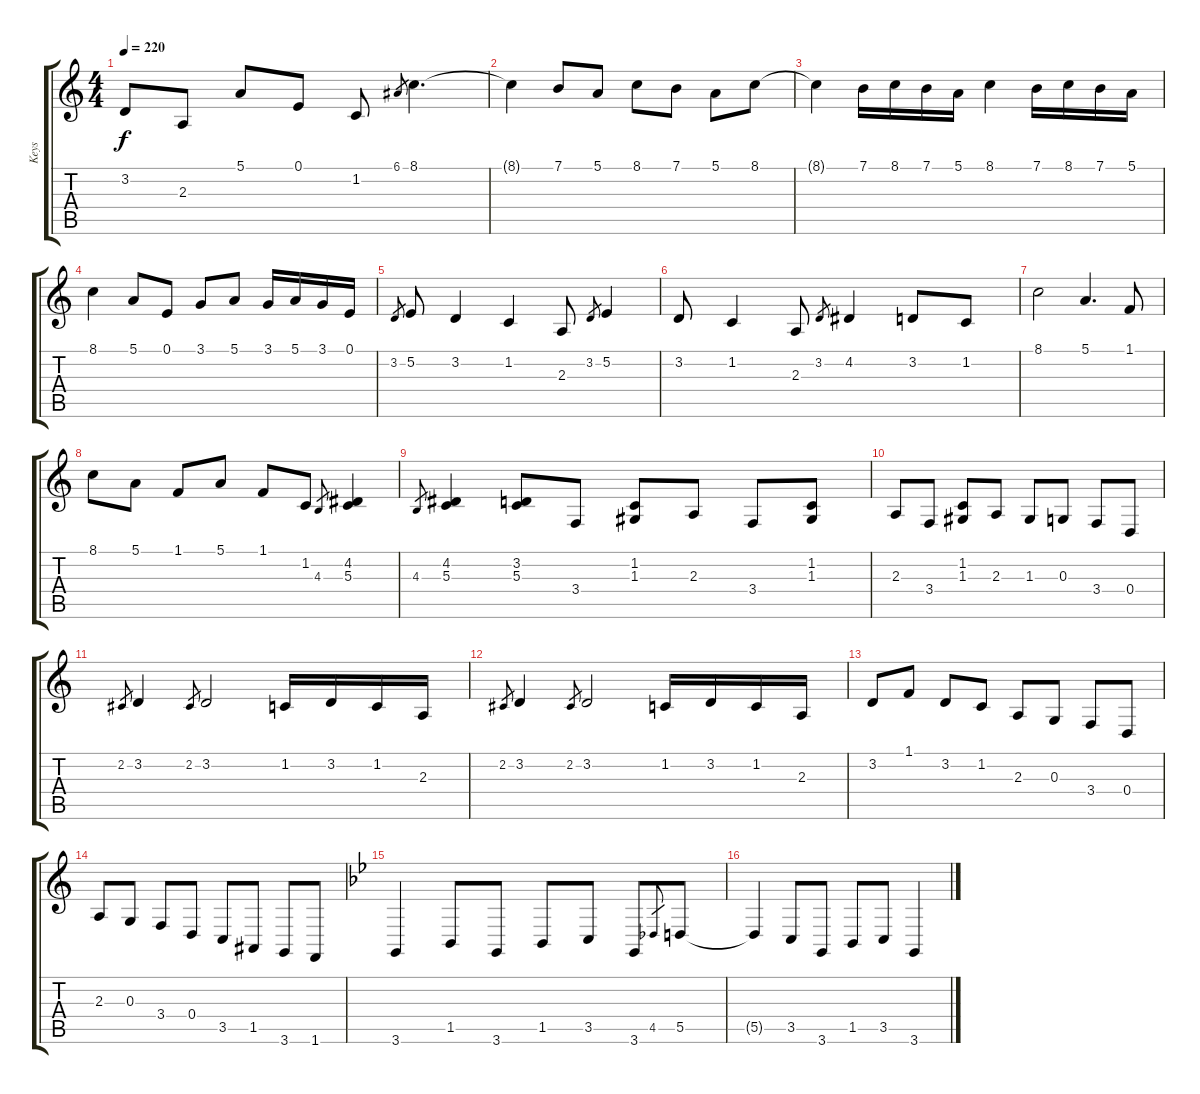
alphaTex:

\track ("Keys" "Keys") {instrument churchorgan}
\staff {score tabs}
\tuning (E4 B3 G3 D3 A2 E2) {hide}
\ts (4 4)
\tempo 220
\clef g2
\ks aminor
3.2.8{dy f} 2.3.8 5.1.8 0.1.8 1.2.8 6.1.8{gr} 8.1.4{d} |
8.1{t}.4 7.1.8 5.1.8 8.1.8 7.1.8 5.1.8 8.1.8 |
8.1{t}.4 7.1.16 8.1.16 7.1.16 5.1.16 8.1.4 7.1.16 8.1.16 7.1.16 5.1.16 |
8.1.4 5.1.8 0.1.8 3.1.8 5.1.8 3.1.16 5.1.16 3.1.16 0.1.16 |
3.2.8{gr} 5.2.8 3.2.4 1.2.4 2.3.8 3.2.8{gr} 5.2.4 |
3.2.8 1.2.4 2.3.8 3.2.8{gr} 4.2.4 3.2.8 1.2.8 |
8.1.2 5.1.4{d} 1.1.8 |
8.1.8 5.1.8 1.1.8 5.1.8 1.1.8 1.2.8 4.3.8{gr} (4.2 5.3).4 |
4.3.8{gr} (4.2 5.3).4 (3.2 5.3).8 3.4.8 (1.2 1.3).8 2.3.8 3.4.8 (1.2 1.3).8 |
2.3.8 3.4.8 (1.2 1.3).8 2.3.8 1.3.8 0.3.8 3.4.8 0.4.8 |
2.2.8{gr} 3.2.4 2.2.8{gr} 3.2.2 1.2.16 3.2.16 1.2.16 2.3.16 |
2.2.8{gr} 3.2.4 2.2.8{gr} 3.2.2 1.2.16 3.2.16 1.2.16 2.3.16 |
3.2.8 1.1.8 3.2.8 1.2.8 2.3.8 0.3.8 3.4.8 0.4.8 |
2.3.8 0.3.8 3.4.8 0.4.8 3.5.8 1.5.8 3.6.8 1.6.8 |
\ks gminor
3.6.4{volume 16} 1.5.8 3.6.8 1.5.8 3.5.8 3.6.8 4.5.8{gr} 5.5.8 |
5.5{t}.4 3.5.8 3.6.8 1.5.8 3.5.8 3.6.4
